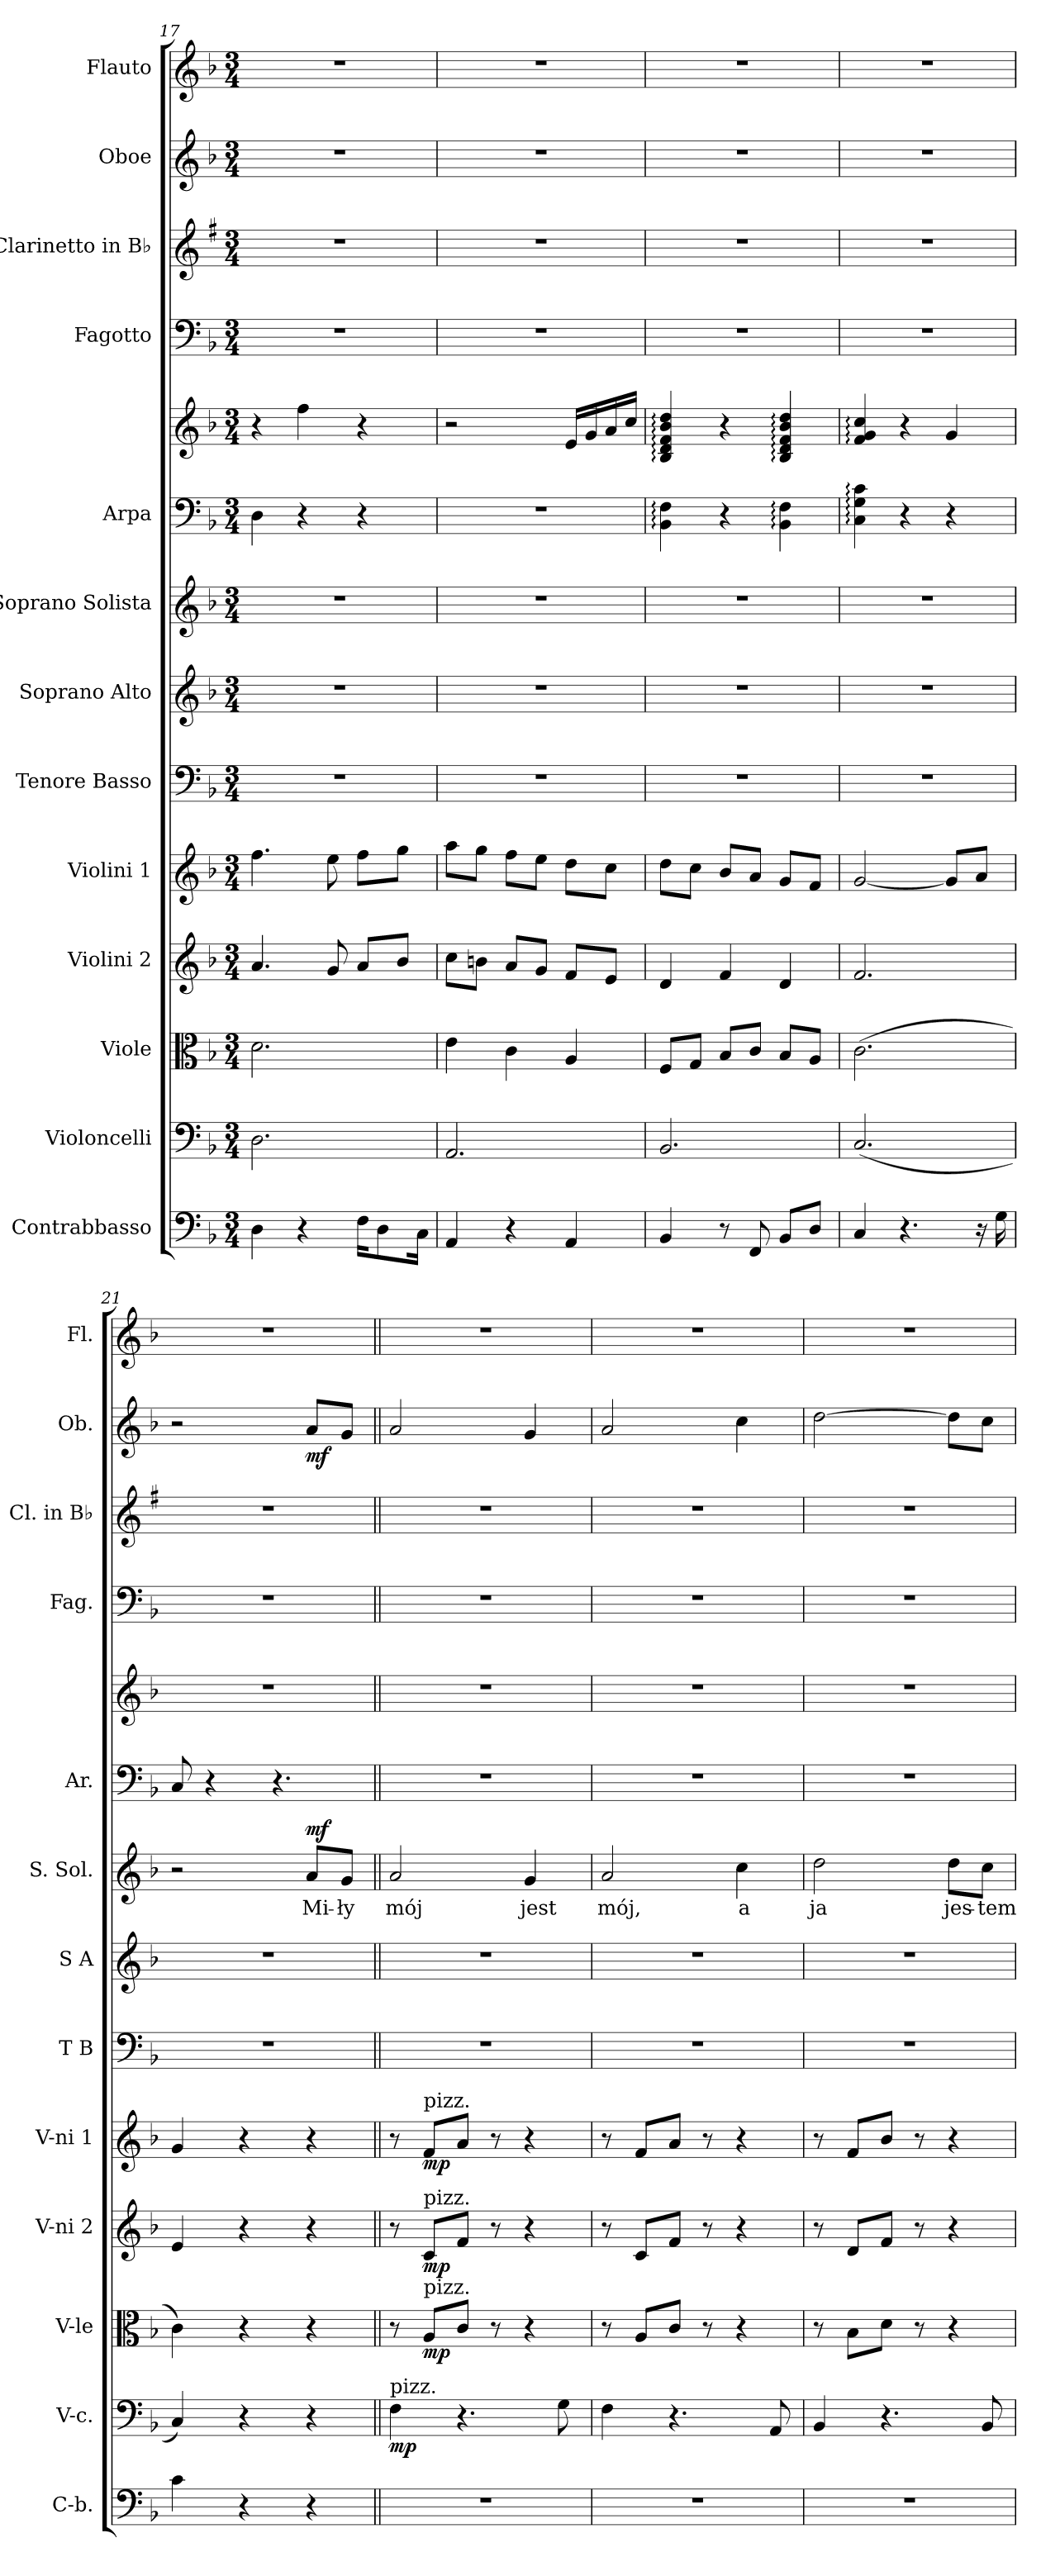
**kern	**kern	**dynam	**kern	**dynam	**kern	**dynam	**kern	**dynam	**kern	**kern	**kern	**text	**dynam	**kern	**kern	**kern	**kern	**kern	**dynam	**kern
*part13	*part12	*part12	*part11	*part11	*part10	*part10	*part9	*part9	*part8	*part7	*part6	*part6	*part6	*part5	*part5	*part4	*part3	*part2	*part2	*part1
*staff14	*staff13	*staff13	*staff12	*staff12	*staff11	*staff11	*staff10	*staff10	*staff9	*staff8	*staff7	*staff7	*staff7	*staff6	*staff5	*staff4	*staff3	*staff2	*staff2	*staff1
*I"Contrabbasso	*I"Violoncelli	*	*I"Viole	*	*I"Violini 2	*	*I"Violini 1	*	*I"Tenore Basso	*I"Soprano Alto	*I"Soprano Solista	*	*	*I"Arpa	*	*I"Fagotto	*I"Clarinetto in B♭	*I"Oboe	*	*I"Flauto
*I'C-b.	*I'V-c.	*	*I'V-le	*	*I'V-ni 2	*	*I'V-ni 1	*	*I'T B	*I'S A	*I'S. Sol.	*	*	*I'Ar.	*	*I'Fag.	*I'Cl. in B♭	*I'Ob.	*	*I'Fl.
*clefF4	*clefF4	*	*clefC3	*	*clefG2	*	*clefG2	*	*clefF4	*clefG2	*clefG2	*	*	*clefF4	*clefG2	*clefF4	*clefG2	*clefG2	*	*clefG2
*	*	*	*	*	*	*	*	*	*	*	*	*	*	*	*	*	*ITrd1c2	*	*	*
*k[b-]	*k[b-]	*	*k[b-]	*	*k[b-]	*	*k[b-]	*	*k[b-]	*k[b-]	*k[b-]	*	*	*k[b-]	*k[b-]	*k[b-]	*k[b-]	*k[b-]	*	*k[b-]
*M3/4	*M3/4	*	*M3/4	*	*M3/4	*	*M3/4	*	*M3/4	*M3/4	*M3/4	*	*	*M3/4	*M3/4	*M3/4	*M3/4	*M3/4	*	*M3/4
=17	=17	=17	=17	=17	=17	=17	=17	=17	=17	=17	=17	=17	=17	=17	=17	=17	=17	=17	=17	=17
4D	2.D	.	2.d	.	4.a	.	4.ff	.	2.r	2.r	2.r	.	.	4D	4r	2.r	2.r	2.r	.	2.r
4r	.	.	.	.	.	.	.	.	.	.	.	.	.	4r	4ff	.	.	.	.	.
.	.	.	.	.	8g	.	8ee	.	.	.	.	.	.	.	.	.	.	.	.	.
16FKL	.	.	.	.	8aL	.	8ffL	.	.	.	.	.	.	4r	4r	.	.	.	.	.
8D	.	.	.	.	.	.	.	.	.	.	.	.	.	.	.	.	.	.	.	.
.	.	.	.	.	8b-J	.	8ggJ	.	.	.	.	.	.	.	.	.	.	.	.	.
16CJk	.	.	.	.	.	.	.	.	.	.	.	.	.	.	.	.	.	.	.	.
=18	=18	=18	=18	=18	=18	=18	=18	=18	=18	=18	=18	=18	=18	=18	=18	=18	=18	=18	=18	=18
4AA	2.AA	.	4e	.	8ccL	.	8aaL	.	2.r	2.r	2.r	.	.	2.r	2r	2.r	2.r	2.r	.	2.r
.	.	.	.	.	8bnJ	.	8ggJ	.	.	.	.	.	.	.	.	.	.	.	.	.
4r	.	.	4c	.	8aL	.	8ffL	.	.	.	.	.	.	.	.	.	.	.	.	.
.	.	.	.	.	8gJ	.	8eeJ	.	.	.	.	.	.	.	.	.	.	.	.	.
4AA	.	.	4A	.	8fL	.	8ddL	.	.	.	.	.	.	.	16eLL	.	.	.	.	.
.	.	.	.	.	.	.	.	.	.	.	.	.	.	.	16g	.	.	.	.	.
.	.	.	.	.	8eJ	.	8ccJ	.	.	.	.	.	.	.	16a	.	.	.	.	.
.	.	.	.	.	.	.	.	.	.	.	.	.	.	.	16ccJJ	.	.	.	.	.
=19	=19	=19	=19	=19	=19	=19	=19	=19	=19	=19	=19	=19	=19	=19	=19	=19	=19	=19	=19	=19
4BB-	2.BB-	.	8FL	.	4d	.	8ddL	.	2.r	2.r	2.r	.	.	4BB-: 4F:	4B-: 4d: 4f: 4b-: 4dd:	2.r	2.r	2.r	.	2.r
.	.	.	8GJ	.	.	.	8ccJ	.	.	.	.	.	.	.	.	.	.	.	.	.
8r	.	.	8B-L	.	4f	.	8b-L	.	.	.	.	.	.	4r	4r	.	.	.	.	.
8FF	.	.	8cJ	.	.	.	8aJ	.	.	.	.	.	.	.	.	.	.	.	.	.
8BB-L	.	.	8B-L	.	4d	.	8gL	.	.	.	.	.	.	4BB-: 4F:	4B-: 4d: 4f: 4b-: 4dd:	.	.	.	.	.
8DJ	.	.	8AJ	.	.	.	8fJ	.	.	.	.	.	.	.	.	.	.	.	.	.
=20	=20	=20	=20	=20	=20	=20	=20	=20	=20	=20	=20	=20	=20	=20	=20	=20	=20	=20	=20	=20
4C	(2.C	.	(2.c	.	2.f	.	[2g	.	2.r	2.r	2.r	.	.	4C: 4G: 4c:	4f: 4g: 4cc:	2.r	2.r	2.r	.	2.r
4.r	.	.	.	.	.	.	.	.	.	.	.	.	.	4r	4r	.	.	.	.	.
.	.	.	.	.	.	.	8gL]	.	.	.	.	.	.	4r	4g	.	.	.	.	.
16r	.	.	.	.	.	.	8aJ	.	.	.	.	.	.	.	.	.	.	.	.	.
16G	.	.	.	.	.	.	.	.	.	.	.	.	.	.	.	.	.	.	.	.
=21	=21	=21	=21	=21	=21	=21	=21	=21	=21	=21	=21	=21	=21	=21	=21	=21	=21	=21	=21	=21
4c	4C)	.	4c)	.	4e	.	4g	.	2.r	2.r	2r	.	.	8C	2.r	2.r	2.r	2r	.	2.r
.	.	.	.	.	.	.	.	.	.	.	.	.	.	4r	.	.	.	.	.	.
4r	4r	.	4r	.	4r	.	4r	.	.	.	.	.	.	.	.	.	.	.	.	.
.	.	.	.	.	.	.	.	.	.	.	.	.	.	4.r	.	.	.	.	.	.
!	!	!	!	!	!	!	!	!	!	!	!	!	!LO:DY:a	!	!	!	!	!	!	!
4r	4r	.	4r	.	4r	.	4r	.	.	.	8aL	Mi-	mf	.	.	.	.	8aL	mf	.
.	.	.	.	.	.	.	.	.	.	.	8gJ	-ły	.	.	.	.	.	8gJ	.	.
=22||	=22||	=22||	=22||	=22||	=22||	=22||	=22||	=22||	=22||	=22||	=22||	=22||	=22||	=22||	=22||	=22||	=22||	=22||	=22||	=22||
!	!LO:TX:a:t=pizz.	!	!	!	!	!	!	!	!	!	!	!	!	!	!	!	!	!	!	!
2.r	4F	mp	8r	.	8r	.	8r	.	2.r	2.r	2a	mój	.	2.r	2.r	2.r	2.r	2a	.	2.r
!	!	!	!	!	!	!	!LO:TX:a:t=pizz.	!	!	!	!	!	!	!	!	!	!	!	!	!
!	!	!	!	!	!LO:TX:a:t=pizz.	!	!	!	!	!	!	!	!	!	!	!	!	!	!	!
!	!	!	!LO:TX:a:t=pizz.	!	!	!	!	!	!	!	!	!	!	!	!	!	!	!	!	!
.	.	.	8AL	mp	8cL	mp	8fL	mp	.	.	.	.	.	.	.	.	.	.	.	.
.	4.r	.	8cJ	.	8fJ	.	8aJ	.	.	.	.	.	.	.	.	.	.	.	.	.
.	.	.	8r	.	8r	.	8r	.	.	.	.	.	.	.	.	.	.	.	.	.
.	.	.	4r	.	4r	.	4r	.	.	.	4g	jest	.	.	.	.	.	4g	.	.
.	8G	.	.	.	.	.	.	.	.	.	.	.	.	.	.	.	.	.	.	.
=23	=23	=23	=23	=23	=23	=23	=23	=23	=23	=23	=23	=23	=23	=23	=23	=23	=23	=23	=23	=23
2.r	4F	.	8r	.	8r	.	8r	.	2.r	2.r	2a	mój,	.	2.r	2.r	2.r	2.r	2a	.	2.r
.	.	.	8AL	.	8cL	.	8fL	.	.	.	.	.	.	.	.	.	.	.	.	.
.	4.r	.	8cJ	.	8fJ	.	8aJ	.	.	.	.	.	.	.	.	.	.	.	.	.
.	.	.	8r	.	8r	.	8r	.	.	.	.	.	.	.	.	.	.	.	.	.
.	.	.	4r	.	4r	.	4r	.	.	.	4cc	a	.	.	.	.	.	4cc	.	.
.	8AA	.	.	.	.	.	.	.	.	.	.	.	.	.	.	.	.	.	.	.
=24	=24	=24	=24	=24	=24	=24	=24	=24	=24	=24	=24	=24	=24	=24	=24	=24	=24	=24	=24	=24
2.r	4BB-	.	8r	.	8r	.	8r	.	2.r	2.r	2dd	ja	.	2.r	2.r	2.r	2.r	[2dd	.	2.r
.	.	.	8B-L	.	8dL	.	8fL	.	.	.	.	.	.	.	.	.	.	.	.	.
.	4.r	.	8dJ	.	8fJ	.	8b-J	.	.	.	.	.	.	.	.	.	.	.	.	.
.	.	.	8r	.	8r	.	8r	.	.	.	.	.	.	.	.	.	.	.	.	.
.	.	.	4r	.	4r	.	4r	.	.	.	8ddL	jes-	.	.	.	.	.	8ddL]	.	.
.	8BB-	.	.	.	.	.	.	.	.	.	8ccJ	-tem	.	.	.	.	.	8ccJ	.	.
=	=	=	=	=	=	=	=	=	=	=	=	=	=	=	=	=	=	=	=	=
*-	*-	*-	*-	*-	*-	*-	*-	*-	*-	*-	*-	*-	*-	*-	*-	*-	*-	*-	*-	*-
